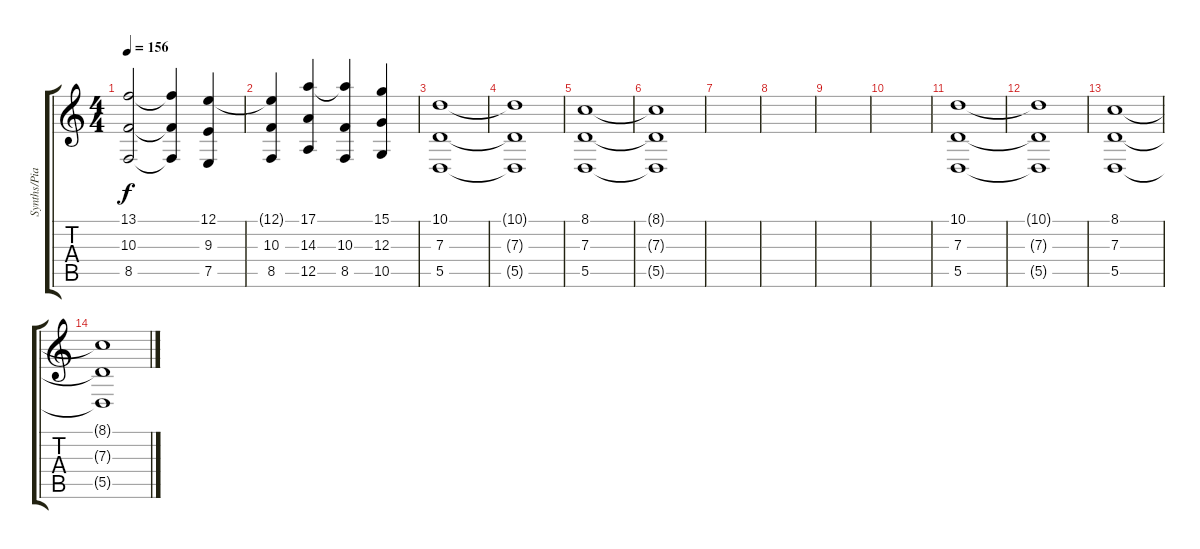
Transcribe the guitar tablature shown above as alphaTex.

\track ("Synths/Piano" "Synths/Pia") {instrument stringensemble1}
\staff {score tabs}
\tuning (E4 B3 G3 D3 A2 D2) {hide}
\ts (4 4)
\tempo 156
\clef g2
\ks c
(13.1 10.3 8.5).2{dy f} (13.1{t} 10.3{t} 8.5{t}).4 (12.1 9.3 7.5).4 |
(12.1{t} 10.3 8.5).4 (17.1 14.3 12.5).4 (17.1{t} 10.3 8.5).4 (15.1 12.3 10.5).4 |
(10.1 7.3 5.5).1{volume 7} |
(10.1{t} 7.3{t} 5.5{t}).1 |
(8.1 7.3 5.5).1 |
(8.1{t} 7.3{t} 5.5{t}).1 |
|
|
|
|
(10.1 7.3 5.5).1{volume 7} |
(10.1{t} 7.3{t} 5.5{t}).1 |
(8.1 7.3 5.5).1 |
(8.1{t} 7.3{t} 5.5{t}).1
